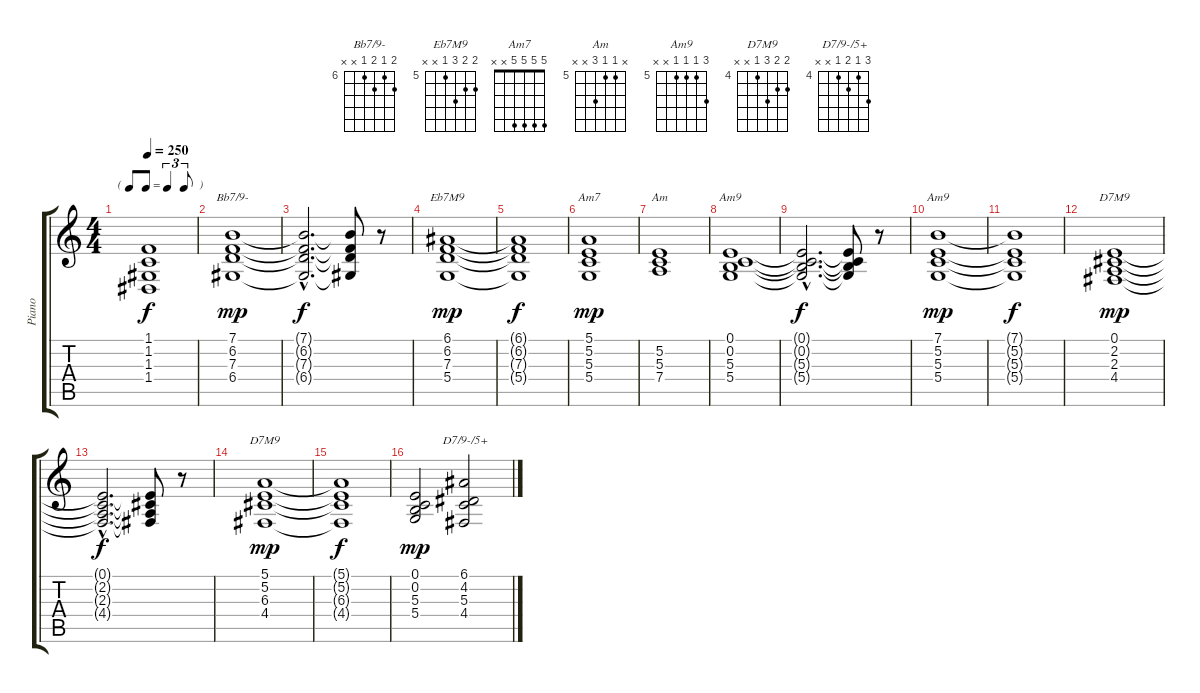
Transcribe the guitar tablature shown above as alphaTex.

\track ("Piano" "Piano") {instrument acousticgrandpiano}
\staff {score tabs}
\tuning (E4 B3 G3 D3 A2 E2) {hide}
\chord ("Bb7/9-" 7 6 7 6 x x) {firstfret 6}
\chord ("Eb7M9" 6 6 7 5 x x) {firstfret 5}
\chord ("Am7" 5 5 5 5 x x)
\chord ("Am" x 5 5 7 x x) {firstfret 5}
\chord ("Am9" 0 0 5 5 x x)
\chord ("Am9" 7 5 5 5 x x) {firstfret 5}
\chord ("D7M9" 0 2 2 4 x x)
\chord ("D7M9" 5 5 6 4 x x) {firstfret 4}
\chord (" D7/9-/5+" 6 4 5 4 x x) {firstfret 4}
\ts (4 4)
\tf triplet8th
\tempo 250
\clef g2
\ks c
(1.1{t} 1.2{t} 1.3{t} 1.4{t}).1{dy f} |
(7.1 6.2 7.3 6.4).1{ch "Bb7/9-" dy mp} |
(7.1{hac t} 6.2{hac t} 7.3{hac t} 6.4{hac t}).2{d dy f} (7.1{t} 6.2{t} 7.3{t} 6.4{t}).8 r.8 |
(6.1 6.2 7.3 5.4).1{ch "Eb7M9" dy mp} |
(6.1{t} 6.2{t} 7.3{t} 5.4{t}).1{dy f} |
(5.1 5.2 5.3 5.4).1{ch "Am7" dy mp} |
(5.2 5.3 7.4).1{ch "Am"} |
(0.1 0.2 5.3 5.4).1{ch "Am9"} |
(0.1{hac t} 0.2{hac t} 5.3{hac t} 5.4{hac t}).2{d dy f} (0.1{t} 0.2{t} 5.3{t} 5.4{t}).8 r.8 |
(7.1 5.2 5.3 5.4).1{ch "Am9" dy mp} |
(7.1{t} 5.2{t} 5.3{t} 5.4{t}).1{dy f} |
(0.1 2.2 2.3 4.4).1{ch "D7M9" dy mp} |
(0.1{hac t} 2.2{hac t} 2.3{hac t} 4.4{hac t}).2{d dy f} (0.1{t} 2.2{t} 2.3{t} 4.4{t}).8 r.8 |
(5.1 5.2 6.3 4.4).1{ch "D7M9" dy mp} |
(5.1{t} 5.2{t} 6.3{t} 4.4{t}).1{dy f} |
(0.1 0.2 5.3 5.4).2{dy mp} (6.1 4.2 5.3 4.4).2{ch " D7/9-/5+"}
